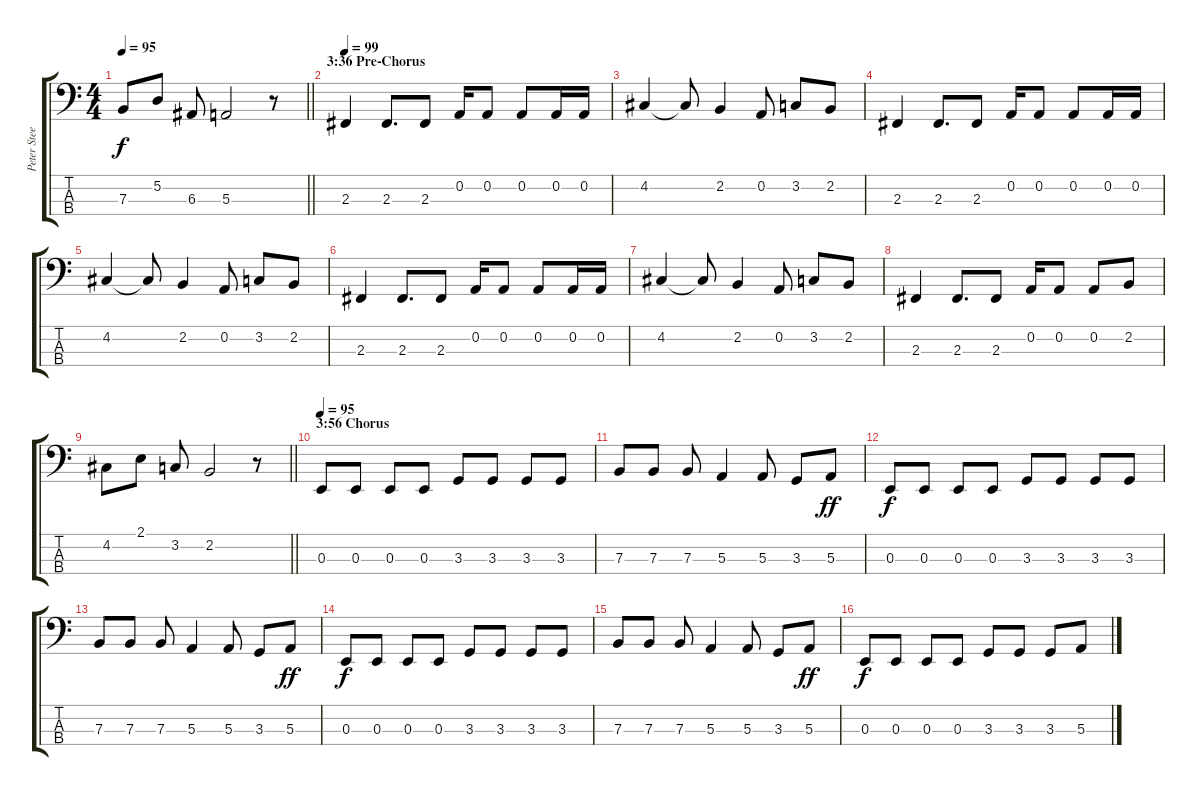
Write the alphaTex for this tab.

\track ("Peter Steele R.I.P. (Bass Guitar)" "Peter Stee") {instrument acousticbass}
\staff {score tabs}
\tuning (D2 A1 E1 B0) {hide}
\ts (4 4)
\tempo 95
\clef f4
\barLineRight lightlight
\ks c
7.3.8{dy f} 5.2.8 6.3.8 5.3.2 r.8 |
\section ("" "3:36 Pre-Chorus")
\tempo 99
2.3.4 2.3.8{d} 2.3.8 0.2.16 0.2.8 0.2.8 0.2.16 0.2.16 |
4.2.4 4.2{t}.8 2.2.4 0.2.8 3.2.8 2.2.8 |
2.3.4 2.3.8{d} 2.3.8 0.2.16 0.2.8 0.2.8 0.2.16 0.2.16 |
4.2.4 4.2{t}.8 2.2.4 0.2.8 3.2.8 2.2.8 |
2.3.4 2.3.8{d} 2.3.8 0.2.16 0.2.8 0.2.8 0.2.16 0.2.16 |
4.2.4 4.2{t}.8 2.2.4 0.2.8 3.2.8 2.2.8 |
2.3.4 2.3.8{d} 2.3.8 0.2.16 0.2.8 0.2.8 2.2.8 |
\barLineRight lightlight
4.2.8 2.1.8 3.2.8 2.2.2 r.8 |
\section ("" "3:56 Chorus")
\tempo 95
0.3.8 0.3.8 0.3.8 0.3.8 3.3.8 3.3.8 3.3.8 3.3.8 |
7.3.8 7.3.8 7.3.8 5.3.4 5.3.8 3.3.8 5.3.8{dy ff} |
0.3.8{dy f} 0.3.8 0.3.8 0.3.8 3.3.8 3.3.8 3.3.8 3.3.8 |
7.3.8 7.3.8 7.3.8 5.3.4 5.3.8 3.3.8 5.3.8{dy ff} |
0.3.8{dy f} 0.3.8 0.3.8 0.3.8 3.3.8 3.3.8 3.3.8 3.3.8 |
7.3.8 7.3.8 7.3.8 5.3.4 5.3.8 3.3.8 5.3.8{dy ff} |
0.3.8{dy f} 0.3.8 0.3.8 0.3.8 3.3.8 3.3.8 3.3.8 5.3.8
